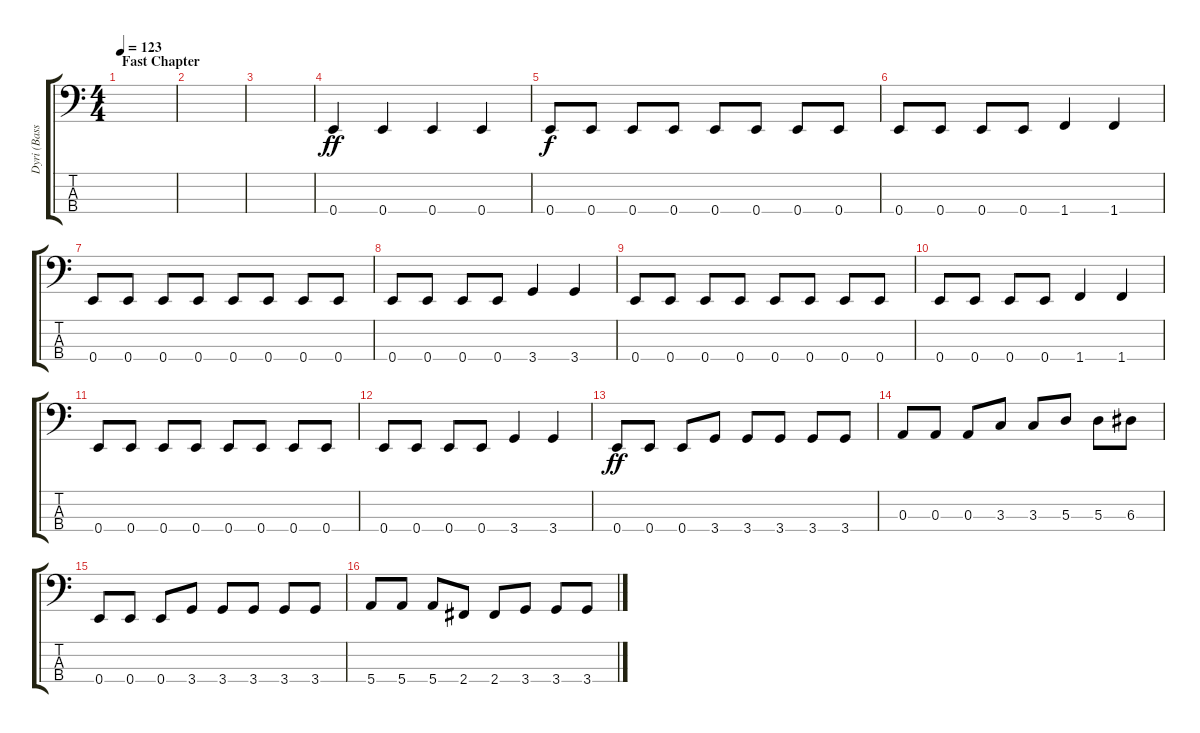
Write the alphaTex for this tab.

\track ("Dyri (Bass)" "Dyri (Bass") {instrument electricbassfinger}
\staff {score tabs}
\tuning (G2 D2 A1 E1) {hide}
\ts (4 4)
\section ("" "Fast Chapter")
\tempo 123
\clef f4
\ks c
|
|
|
0.4.4{dy ff} 0.4.4 0.4.4 0.4.4 |
0.4.8{dy f} 0.4.8 0.4.8 0.4.8 0.4.8 0.4.8 0.4.8 0.4.8 |
0.4.8 0.4.8 0.4.8 0.4.8 1.4.4 1.4.4 |
0.4.8 0.4.8 0.4.8 0.4.8 0.4.8 0.4.8 0.4.8 0.4.8 |
0.4.8 0.4.8 0.4.8 0.4.8 3.4.4 3.4.4 |
0.4.8 0.4.8 0.4.8 0.4.8 0.4.8 0.4.8 0.4.8 0.4.8 |
0.4.8 0.4.8 0.4.8 0.4.8 1.4.4 1.4.4 |
0.4.8 0.4.8 0.4.8 0.4.8 0.4.8 0.4.8 0.4.8 0.4.8 |
0.4.8 0.4.8 0.4.8 0.4.8 3.4.4 3.4.4 |
0.4.8{dy ff} 0.4.8 0.4.8 3.4.8 3.4.8 3.4.8 3.4.8 3.4.8 |
0.3.8 0.3.8 0.3.8 3.3.8 3.3.8 5.3.8 5.3.8 6.3.8 |
0.4.8 0.4.8 0.4.8 3.4.8 3.4.8 3.4.8 3.4.8 3.4.8 |
5.4.8 5.4.8 5.4.8 2.4.8 2.4.8 3.4.8 3.4.8 3.4.8
